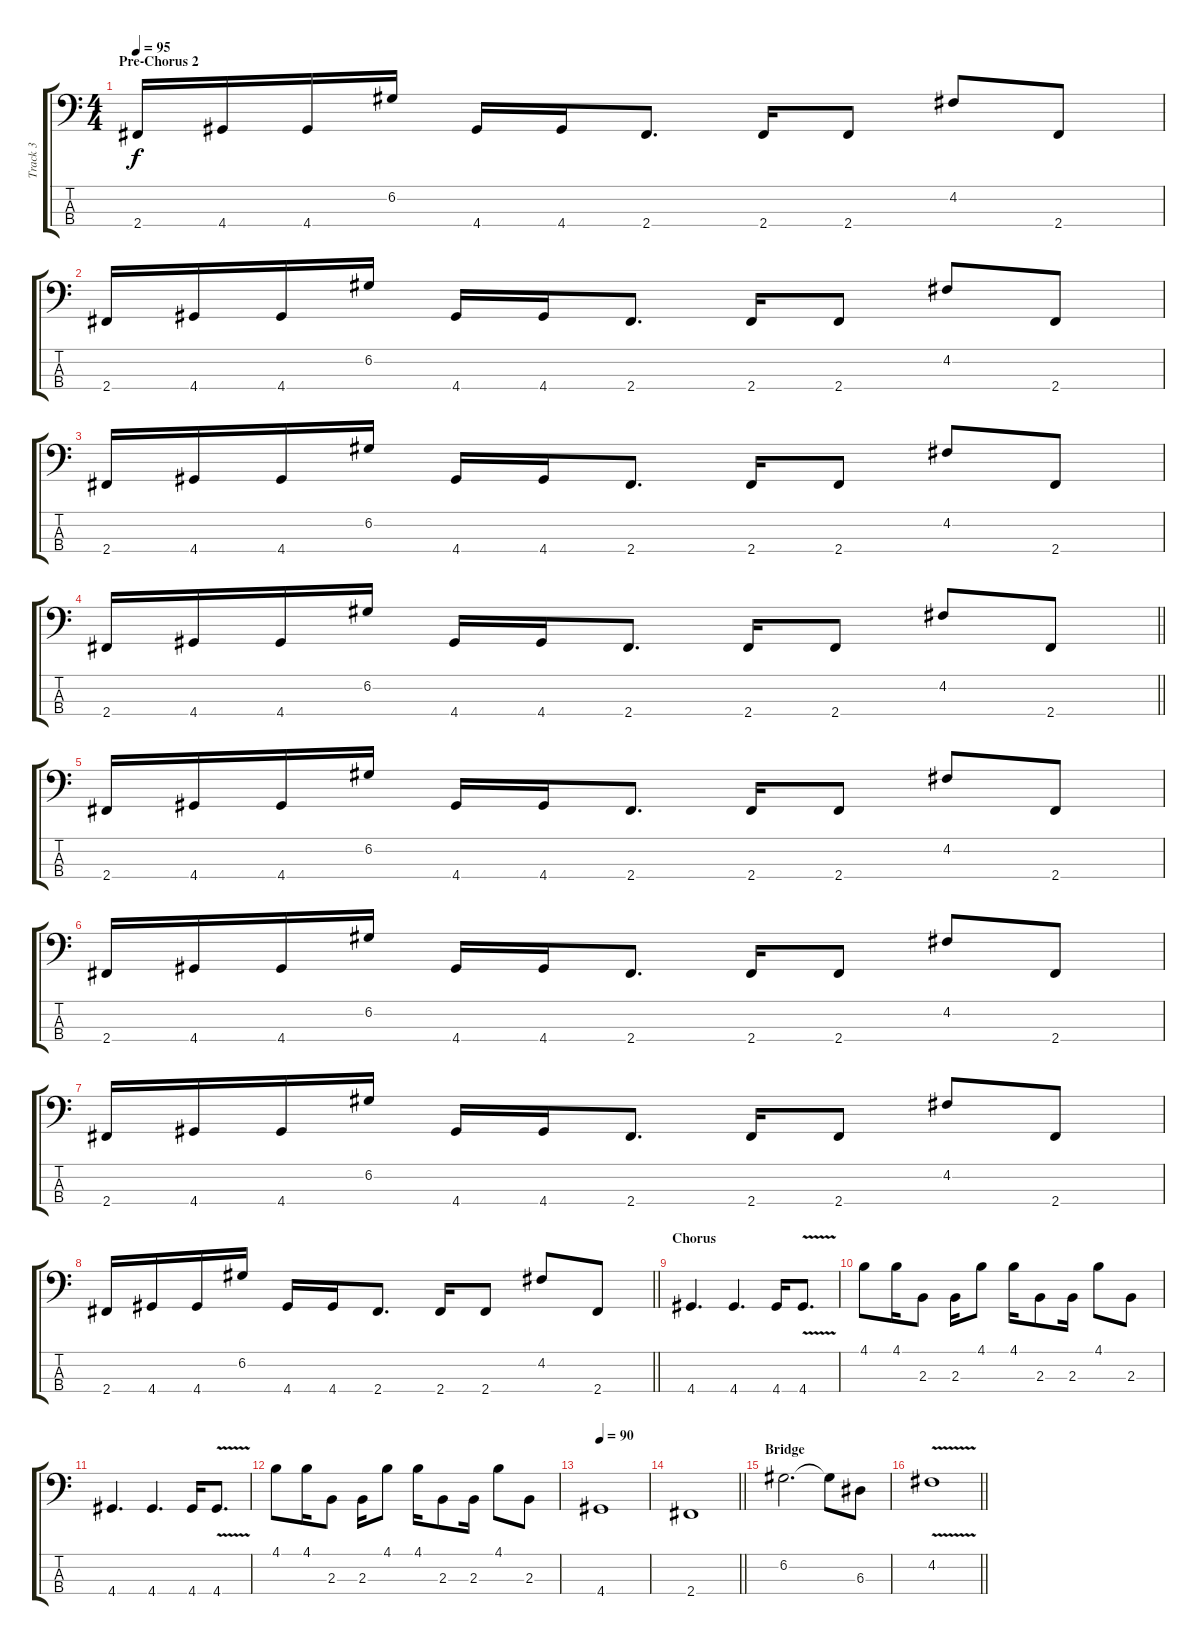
\track ("Track 3" "Track 3") {instrument electricbassfinger}
\staff {score tabs}
\tuning (G2 D2 A1 E1) {hide}
\ts (4 4)
\section ("" "Pre-Chorus 2")
\tempo 95
\clef f4
\ks c
2.4.16{dy f} 4.4.16 4.4.16 6.2.16 4.4.16 4.4.16 2.4.8{d} 2.4.16 2.4.8 4.2.8 2.4.8 |
2.4.16 4.4.16 4.4.16 6.2.16 4.4.16 4.4.16 2.4.8{d} 2.4.16 2.4.8 4.2.8 2.4.8 |
2.4.16 4.4.16 4.4.16 6.2.16 4.4.16 4.4.16 2.4.8{d} 2.4.16 2.4.8 4.2.8 2.4.8 |
\barLineRight lightlight
2.4.16 4.4.16 4.4.16 6.2.16 4.4.16 4.4.16 2.4.8{d} 2.4.16 2.4.8 4.2.8 2.4.8 |
2.4.16 4.4.16 4.4.16 6.2.16 4.4.16 4.4.16 2.4.8{d} 2.4.16 2.4.8 4.2.8 2.4.8 |
2.4.16 4.4.16 4.4.16 6.2.16 4.4.16 4.4.16 2.4.8{d} 2.4.16 2.4.8 4.2.8 2.4.8 |
2.4.16 4.4.16 4.4.16 6.2.16 4.4.16 4.4.16 2.4.8{d} 2.4.16 2.4.8 4.2.8 2.4.8 |
\barLineRight lightlight
2.4.16 4.4.16 4.4.16 6.2.16 4.4.16 4.4.16 2.4.8{d} 2.4.16 2.4.8 4.2.8 2.4.8 |
\section ("" "Chorus")
4.4.4{d} 4.4.4{d} 4.4.16 4.4{v}.8{d} |
4.1.8 4.1.16 2.3.8 2.3.16 4.1.8 4.1.16 2.3.8 2.3.16 4.1.8 2.3.8 |
4.4.4{d} 4.4.4{d} 4.4.16 4.4{v}.8{d} |
4.1.8 4.1.16 2.3.8 2.3.16 4.1.8 4.1.16 2.3.8 2.3.16 4.1.8 2.3.8 |
\tempo 90
4.4.1 |
\barLineRight lightlight
2.4.1 |
\section ("" "Bridge")
6.2.2{d} 6.2{t}.8 6.3.8 |
\barLineRight lightlight
4.2{v}.1
